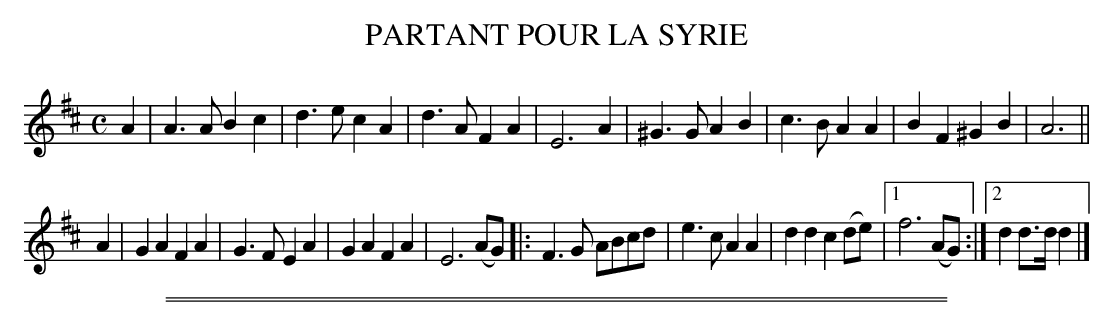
X:1
T: PARTANT POUR LA SYRIE
M: C
L: 1/4
K: D
A |\
A>A Bc | d>e cA | d>A FA | E3 A |\
^G>G AB | c>B AA | BF ^GB | A3 ||
A |\
GA FA | G>F EA | GA FA | E3 (A/G/) \
|:\
F>G A/B/c/d/ | e>c AA | dd c(d/e/) |\
[1 f3 (A/G/) :|[2 dd/>d/ d |]
